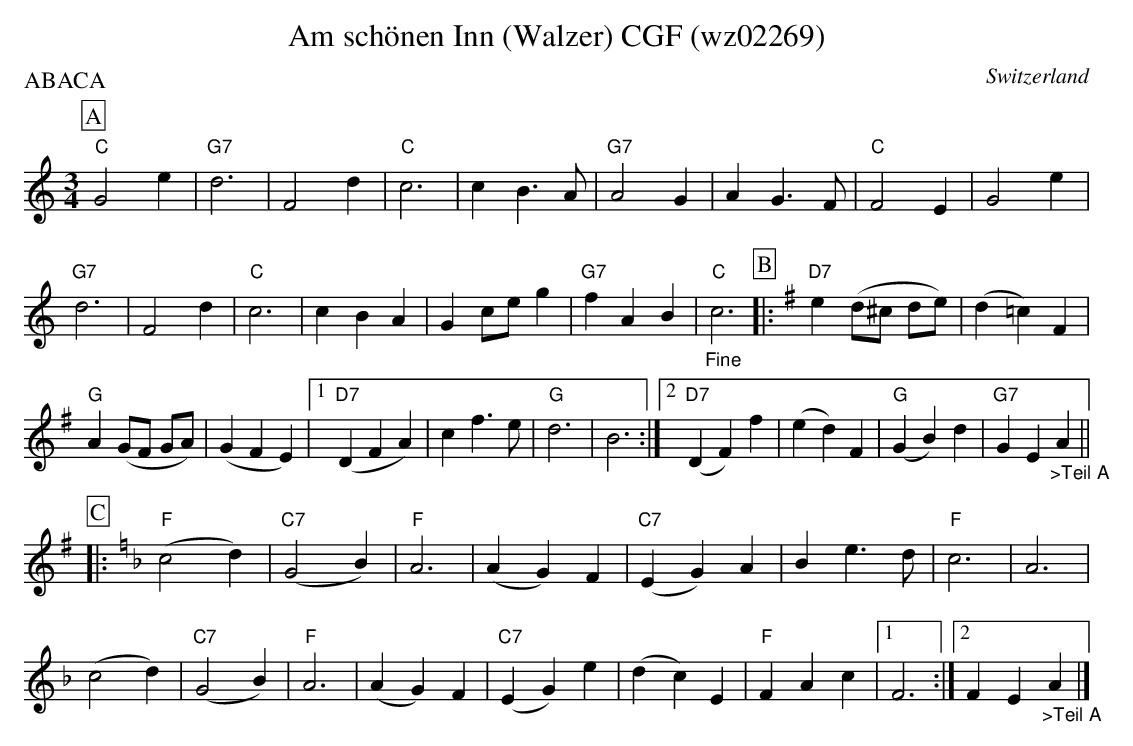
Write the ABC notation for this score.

X:1
T:Am schönen Inn (Walzer) CGF (wz02269)
O:Switzerland
P:ABACA
M:3/4
L:1/4
K:C major
[P:A] "C"G2e | "G7"d3 | F2d | "C"c3 | cB>A | "G7"A2G | AG>F | "C"F2E | G2e |
"G7"d3 | F2d | "C"c3 | cBA | Gc/e/g | "G7"fAB | "_Fine""C"c3 [P:B] |: [K:G] "D7"e (d/^c/ d/e/) | (d=c)F |
"G"A(G/F/ G/A/) | (GFE) |1 ("D7"DFA) | cf>e | "G"d3 | B3 :|2 ("D7"DF)f | (ed)F | ("G"GB)d | "G7"GE"_>Teil A"A ||
[P:C] |: [K:F] "F"(c2d) | ("C7"G2B) | "F"A3 | (AG)F | ("C7"EG)A | Be>d | "F"c3 | A3 |
(c2d) | ("C7"G2B) | "F"A3 | (AG)F | ("C7"EG)e | (dc)E | "F"FAc |1 F3 :|2 FE"_>Teil A"A |]
